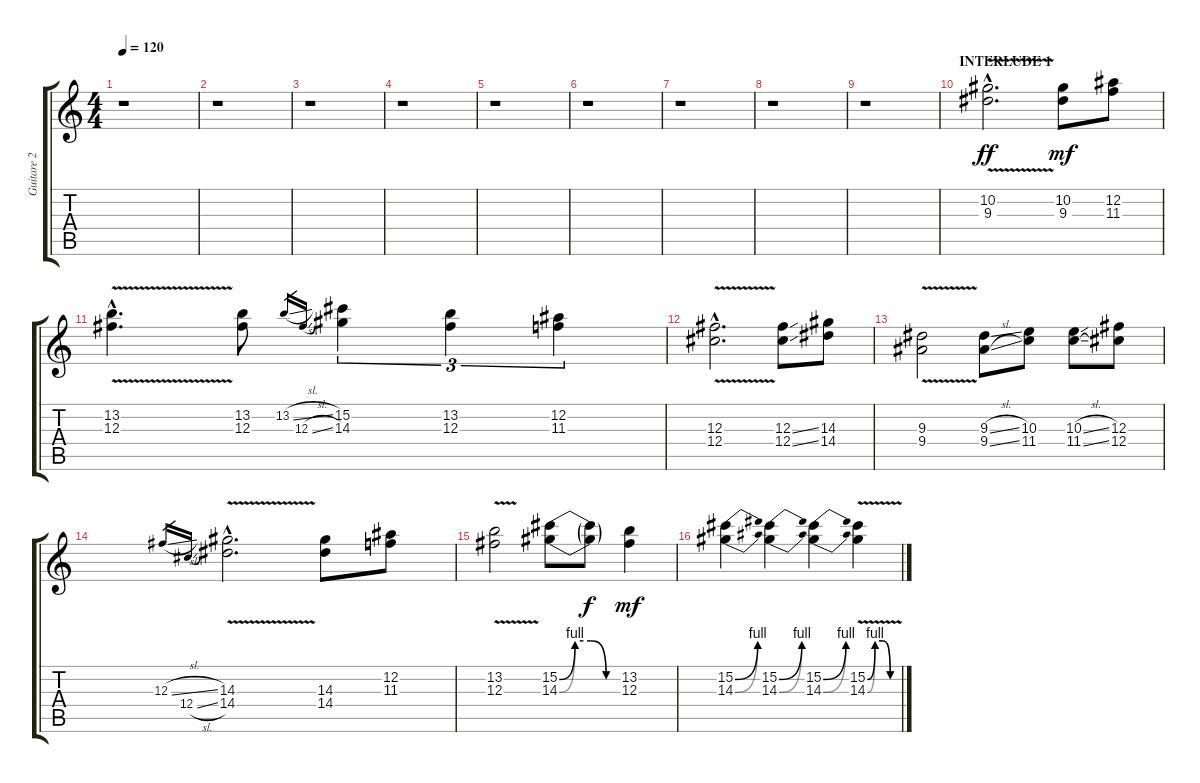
\track ("Guitare 2 ( Electrique )" "Guitare 2 ") {instrument distortionguitar}
\staff {score tabs}
\tuning (Eb4 Bb3 Gb3 Db3 Ab2 Eb2) {hide}
\ts (4 4)
\tempo 120
\clef g2
\ks c
r.1{dy mf} |
r.1 |
r.1 |
r.1 |
r.1 |
r.1 |
r.1 |
r.1 |
r.1 |
\section ("" "INTERLUDE 1")
(10.2{v hac} 9.3{v hac}).2{d dy ff volume 16} (10.2 9.3).8{dy mf} (12.2 11.3).8 |
(13.2{v hac} 12.3{v hac}).4{d} (13.2 12.3).8 13.2{sl}.16{gr} 12.3{sl}.16{gr} (15.2 14.3).4{tu (3 2)} (13.2 12.3).4{tu (3 2)} (12.2 11.3).4{tu (3 2)} |
(12.3{v hac} 12.4{v hac}).2{d} (12.3{ss} 12.4{ss}).8 (14.3 14.4).8 |
(9.3{v} 9.4{v}).2 (9.3{sl} 9.4{sl}).8 (10.3 11.4).8 (10.3{sl} 11.4{sl}).8 (12.3 12.4).8 |
12.3{sl}.16{gr} 12.4{sl}.16{gr} (14.3{v hac} 14.4{v hac}).2{d} (14.3 14.4).8 (12.2 11.3).8 |
(13.2{v} 12.3{v}).2 (15.2{be (custom 0 0 15 4 30 4 45 0 60 0)} 14.3{be (custom 0 0 15 4 30 4 45 0 60 0)}).8 (15.2{t} 14.3{t}).8{dy f} (13.2 12.3).4{dy mf} |
(15.2{be (bend 0 0 60 4)} 14.3{be (bend 0 0 60 4)}).4 (15.2{be (bend 0 0 60 4)} 14.3{be (bend 0 0 60 4)}).4 (15.2{be (bend 0 0 60 4)} 14.3{be (bend 0 0 60 4)}).4 (15.2{be (custom 0 0 15 4 30 4 45 0 60 0) v} 14.3{be (custom 0 0 15 4 30 4 45 0 60 0)}).4
